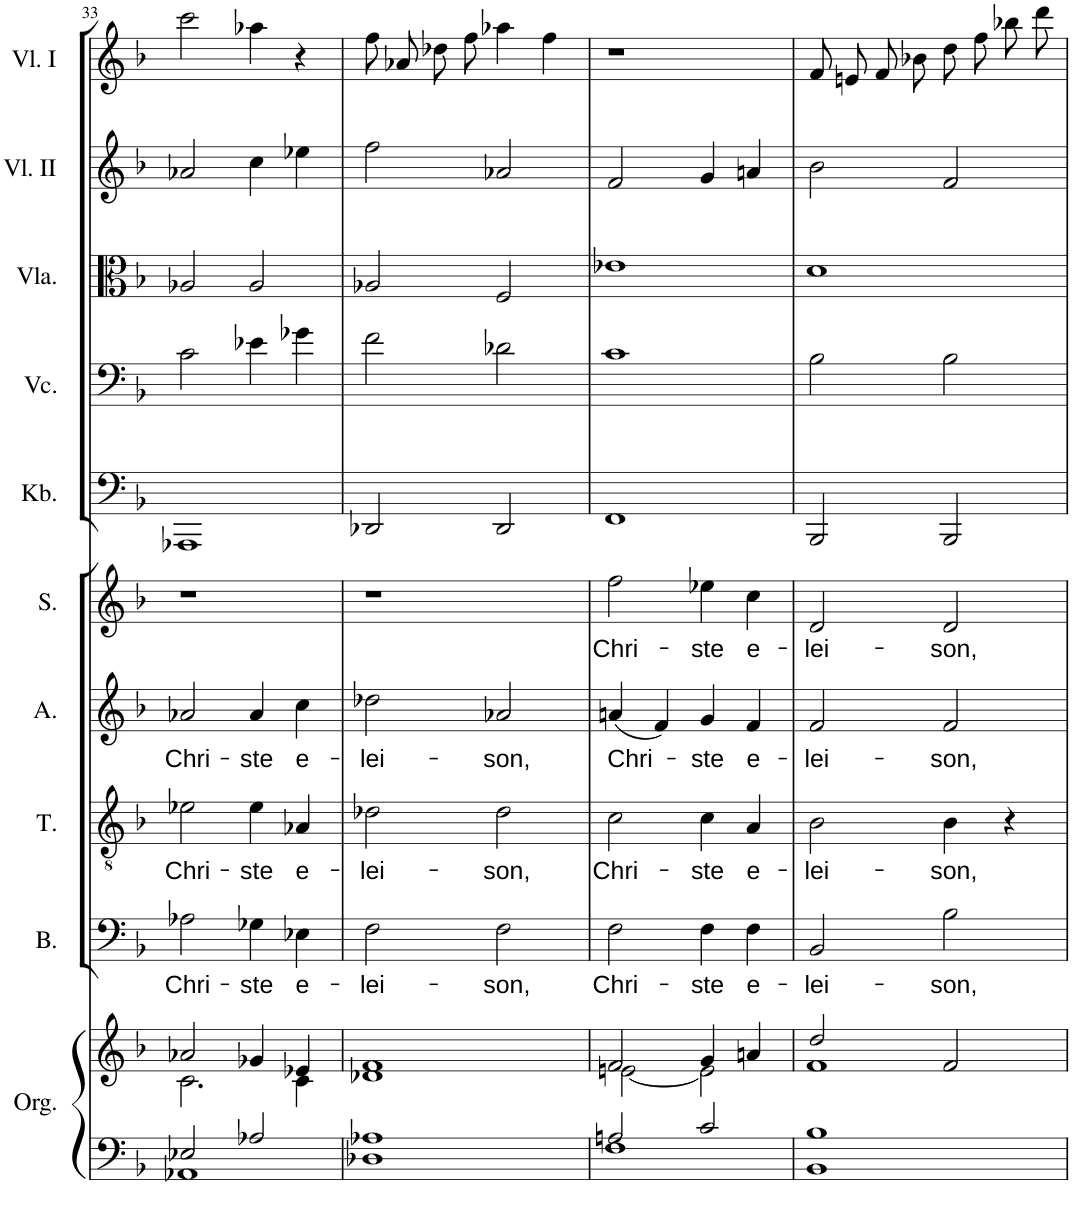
**kern	**kern	**kern	**text	**kern	**text	**kern	**text	**kern	**text	**kern	**kern	**kern	**kern	**kern
*part10	*part10	*part9	*part9	*part8	*part8	*part7	*part7	*part6	*part6	*part5	*part4	*part3	*part2	*part1
*staff11	*staff10	*staff9	*staff9	*staff8	*staff8	*staff7	*staff7	*staff6	*staff6	*staff5	*staff4	*staff3	*staff2	*staff1
*I"Orgel	*	*I"Bass	*	*I"Tenor	*	*I"Alt	*	*I"Sopran	*	*I"Kontrabass	*I"Violoncello	*I"Viola	*I"Violine II	*I"Violine I
*I'Org.	*	*I'B.	*	*I'T.	*	*I'A.	*	*I'S.	*	*I'Kb.	*I'Vc.	*I'Vla.	*I'Vl. II	*I'Vl. I
!!LO:PB:g=z
*clefF4	*clefG2	*clefF4	*	*clefGv2	*	*clefG2	*	*clefG2	*	*clefF4	*clefF4	*clefC3	*clefG2	*clefG2
*	*	*	*	*	*	*	*	*	*	*Trd7c12	*	*	*	*
*k[b-]	*k[b-]	*k[b-]	*	*k[b-]	*	*k[b-]	*	*k[b-]	*	*k[b-]	*k[b-]	*k[b-]	*k[b-]	*k[b-]
*F:	*F:	*F:	*	*	*	*F:	*	*F:	*	*	*F:	*F:	*F:	*F:
*M4/4	*M4/4	*M4/4	*	*M4/4	*	*M4/4	*	*M4/4	*	*M4/4	*M4/4	*M4/4	*M4/4	*M4/4
*met(c)	*met(c)	*met(c)	*	*met(c)	*	*met(c)	*	*met(c)	*	*met(c)	*met(c)	*met(c)	*met(c)	*met(c)
=33	=33	=33	=33	=33	=33	=33	=33	=33	=33	=33	=33	=33	=33	=33
*^	*^	*	*	*	*	*	*	*	*	*	*	*	*	*
!	!	!	!	!	!LO:LY:b	!	!LO:LY:b	!	!LO:LY:b	!	!	!	!	!	!	!
2E-X/	1AA-X	2a-X/	2.c\	2A-X\	-Chri-	2e-X\	-Chri-	2a-X/	-Chri-	1r	.	1AAA-X	2c\	2A-X/	2a-X/	2ccc\
!	!	!	!	!	!LO:LY:b	!	!LO:LY:b	!	!LO:LY:b	!	!	!	!	!	!	!
2A-X/	.	4g-X/	.	4G-X\	ste	4e-\	ste	4a-/	ste	.	.	.	4e-X\	2A-/	4cc\	4aa-X\
!	!	!	!	!	!LO:LY:b	!	!LO:LY:b	!	!LO:LY:b	!	!	!	!	!	!	!
.	.	4e-X/	4c\	4E-X\	-e-	4A-X/	-e-	4cc\	-e-	.	.	.	4g-X\	.	4ee-X\	4r
=34	=34	=34	=34	=34	=34	=34	=34	=34	=34	=34	=34	=34	=34	=34	=34	=34
!	!	!	!	!	!LO:LY:b	!	!LO:LY:b	!	!LO:LY:b	!	!	!	!	!	!	!
1A-X	1D-X	1f	1d-X	2F\	-lei-	2d-X\	-lei-	2dd-X\	-lei-	1r	.	2DD-X/	2f\	2A-X/	2ff\	8ff\L
.	.	.	.	.	.	.	.	.	.	.	.	.	.	.	.	8a-X\J
.	.	.	.	.	.	.	.	.	.	.	.	.	.	.	.	8dd-X\L
.	.	.	.	.	.	.	.	.	.	.	.	.	.	.	.	8ff\J
!	!	!	!	!	!LO:LY:b	!	!LO:LY:b	!	!LO:LY:b	!	!	!	!	!	!	!
.	.	.	.	2F\	son,	2d-\	son,	2a-X/	son,	.	.	2DD-/	2d-X\	2F/	2a-X/	4aa-X\
.	.	.	.	.	.	.	.	.	.	.	.	.	.	.	.	4ff\
=35	=35	=35	=35	=35	=35	=35	=35	=35	=35	=35	=35	=35	=35	=35	=35	=35
!	!	!	!	!	!LO:LY:b	!	!LO:LY:b	!	!LO:LY:b	!	!LO:LY:b	!	!	!	!	!
2An/	1F	2f/	[2en\	2F\	-Chri-	2c\	-Chri-	(4an/	Chri-	2ff\	-Chri-	1FF	1c	1e-X	2f/	1r
.	.	.	.	.	.	.	.	4f/)	.	.	.	.	.	.	.	.
!	!	!	!	!	!LO:LY:b	!	!LO:LY:b	!	!LO:LY:b	!	!LO:LY:b	!	!	!	!	!
2c/	.	4g/	2e\]	4F\	ste	4c\	ste	4g/	-ste	4ee-X\	ste	.	.	.	4g/	.
!	!	!	!	!	!LO:LY:b	!	!LO:LY:b	!	!LO:LY:b	!	!LO:LY:b	!	!	!	!	!
.	.	4an/	.	4F\	-e-	4A/	-e-	4f/	e-	4cc\	-e-	.	.	.	4an/	.
=36	=36	=36	=36	=36	=36	=36	=36	=36	=36	=36	=36	=36	=36	=36	=36	=36
!	!	!	!	!	!LO:LY:b	!	!LO:LY:b	!	!LO:LY:b	!	!LO:LY:b	!	!	!	!	!
1B-	1BB-	2dd/	1f	2BB-/	-lei-	2B-\	-lei-	2f/	-lei-	2d/	-lei-	2BBB-/	2B-\	1d	2b-\	8f/L
.	.	.	.	.	.	.	.	.	.	.	.	.	.	.	.	8en/J
.	.	.	.	.	.	.	.	.	.	.	.	.	.	.	.	8f/L
.	.	.	.	.	.	.	.	.	.	.	.	.	.	.	.	8b-X/J
!	!	!	!	!	!LO:LY:b	!	!LO:LY:b	!	!LO:LY:b	!	!LO:LY:b	!	!	!	!	!
.	.	2f/	.	2B-\	son,	4B-\	-son,	2f/	-son,	2d/	son,	2BBB-/	2B-\	.	2f/	8dd\L
.	.	.	.	.	.	.	.	.	.	.	.	.	.	.	.	8ff\J
.	.	.	.	.	.	4r	.	.	.	.	.	.	.	.	.	8bb-X\L
.	.	.	.	.	.	.	.	.	.	.	.	.	.	.	.	8ddd\J
*v	*v	*	*	*	*	*	*	*	*	*	*	*	*	*	*	*
*	*v	*v	*	*	*	*	*	*	*	*	*	*	*	*	*
=	=	=	=	=	=	=	=	=	=	=	=	=	=	=
*-	*-	*-	*-	*-	*-	*-	*-	*-	*-	*-	*-	*-	*-	*-
